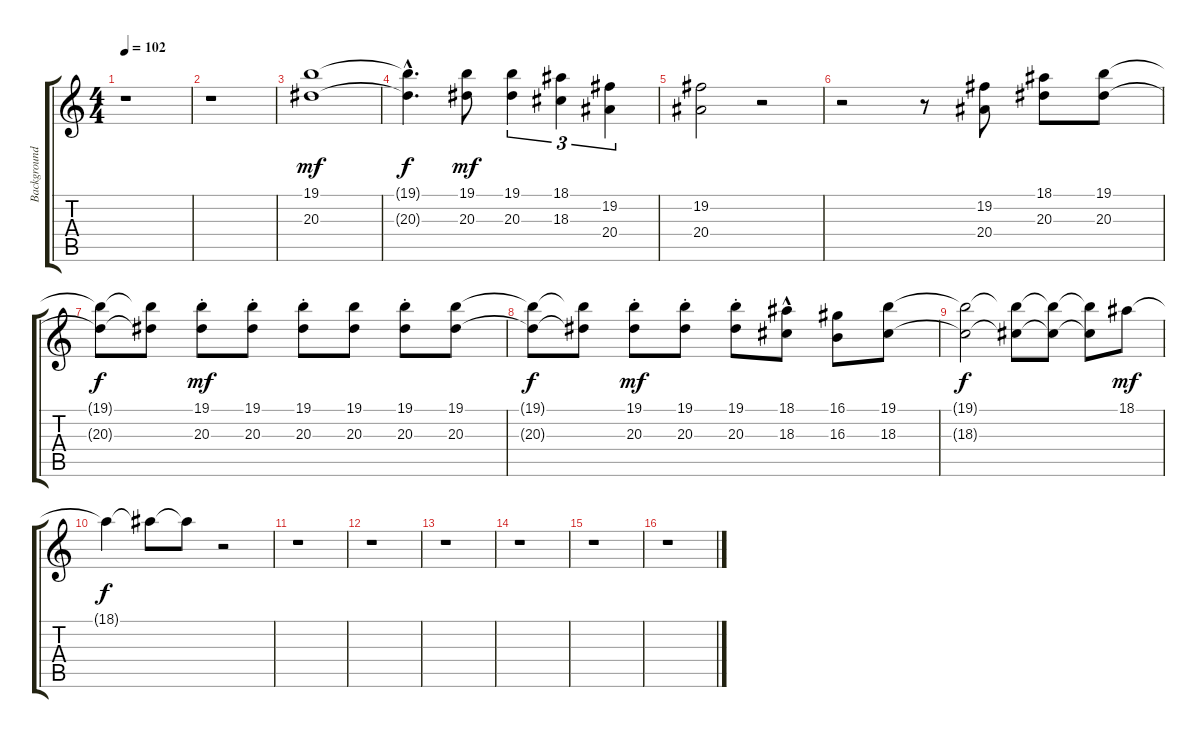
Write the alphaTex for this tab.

\track ("Background Vocals" "Background") {instrument ocarina}
\staff {score tabs}
\tuning (E4 B3 G3 D3 A2 E2) {hide}
\ts (4 4)
\tempo 102
\clef g2
\ks c
r.1{dy mf} |
r.1 |
(19.1 20.3).1 |
(19.1{hac t} 20.3{hac t}).4{d dy f} (19.1 20.3).8{dy mf} (19.1 20.3).4{tu (3 2)} (18.1 18.3).4{tu (3 2)} (19.2 20.4).4{tu (3 2)} |
(19.2 20.4).2 r.2 |
r.2 r.8 (19.2 20.4).8 (18.1 20.3).8 (19.1 20.3).8 |
(19.1{t} 20.3{t}).8{dy f} (19.1{t} 20.3{t}).8 (19.1{st} 20.3{st}).8{dy mf} (19.1{st} 20.3{st}).8 (19.1{st} 20.3{st}).8 (19.1 20.3).8 (19.1{st} 20.3{st}).8 (19.1 20.3).8 |
(19.1{t} 20.3{t}).8{dy f} (19.1{t} 20.3{t}).8 (19.1{st} 20.3{st}).8{dy mf} (19.1{st} 20.3{st}).8 (19.1{st} 20.3{st}).8 (18.1{hac} 18.3{hac}).8 (16.1 16.3).8 (19.1 18.3).8 |
(19.1{t} 18.3{t}).2{dy f} (19.1{t} 18.3{t}).8 (19.1{t} 18.3{t}).8 (19.1{t} 18.3{t}).8 18.1.8{dy mf} |
18.1{t}.4{dy f} 18.1{t}.8 18.1{t}.8 r.2 |
r.1 |
r.1 |
r.1 |
r.1 |
r.1 |
r.1
